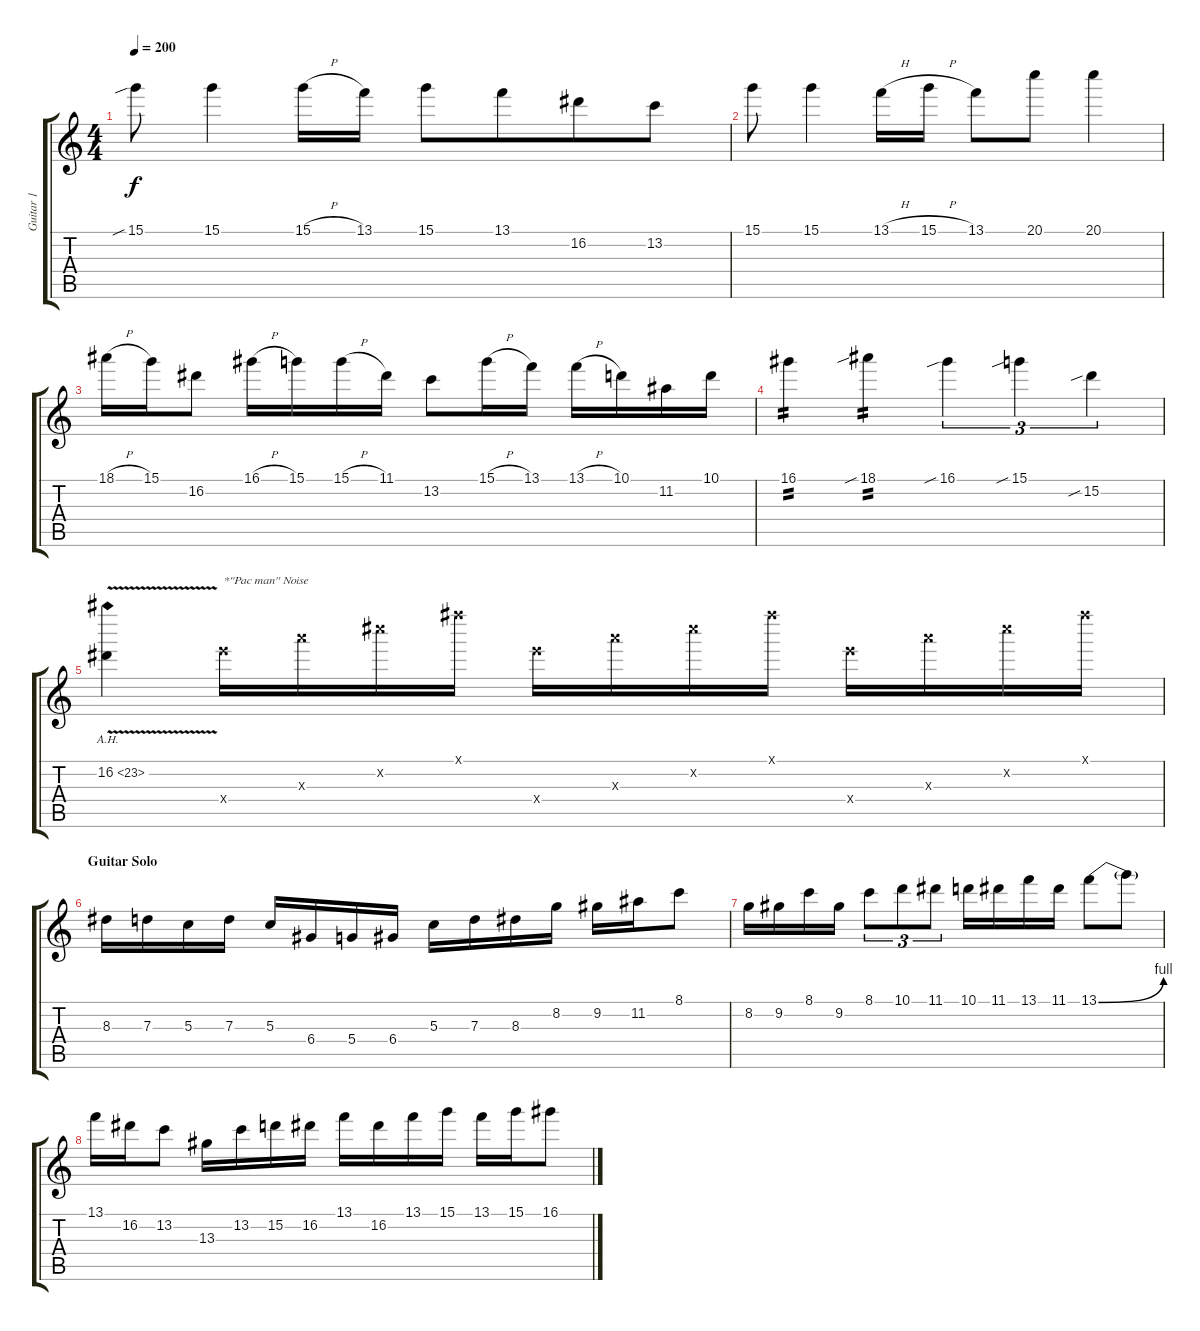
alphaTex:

\track ("Guitar 1" "Guitar 1") {instrument distortionguitar}
\staff {score tabs}
\tuning (E4 B3 G3 D3 A2 E2) {hide}
\ts (4 4)
\tempo 200
\clef g2
\ks c
15.1{sib}.8{dy f} 15.1.4 15.1{h}.16 13.1.16 15.1.8 13.1.8{beam merge} 16.2.8 13.2.8 |
15.1.8 15.1.4 13.1{h}.16 15.1{h}.16 13.1.8 20.1.8 20.1.4 |
18.1{h}.16 15.1.16 16.2.8 16.1{h}.16 15.1.16 15.1{h}.16 11.1.16 13.2.8 15.1{h}.16 13.1.16 13.1{h}.16 10.1.16 11.2.16 10.1.16 |
16.1.4{tp 2} 18.1{sib}.4{tp 2} 16.1{sib}.4{tu (3 2)} 15.1{sib}.4{tu (3 2)} 15.2{sib}.4{tu (3 2)} |
16.2{ah 7 v}.4 26.4{x}.16{txt "*''Pac man'' Noise"} 26.3{x}.16 26.2{x}.16 26.1{x}.16 26.4{x}.16 26.3{x}.16 26.2{x}.16 26.1{x}.16 26.4{x}.16 26.3{x}.16 26.2{x}.16 26.1{x}.16 |
\section ("" "Guitar Solo")
8.3.16{balance 8} 7.3.16 5.3.16 7.3.16 5.3.16 6.4.16 5.4.16 6.4.16 5.3.16 7.3.16 8.3.16 8.2.16 9.2.16 11.2.16 8.1.8 |
8.2.16 9.2.16 8.1.16 9.2.16 8.1.8{tu (3 2)} 10.1.8{tu (3 2)} 11.1.8{tu (3 2)} 10.1.16 11.1.16 13.1.16 11.1.16 13.1{be (bend 0 0 60 4)}.8 13.1{t}.8 |
13.1.16 16.2.16 13.2.8 13.3.16 13.2.16 15.2.16 16.2.16 13.1.16 16.2.16 13.1.16 15.1.16 13.1.16 15.1.16 16.1.8
